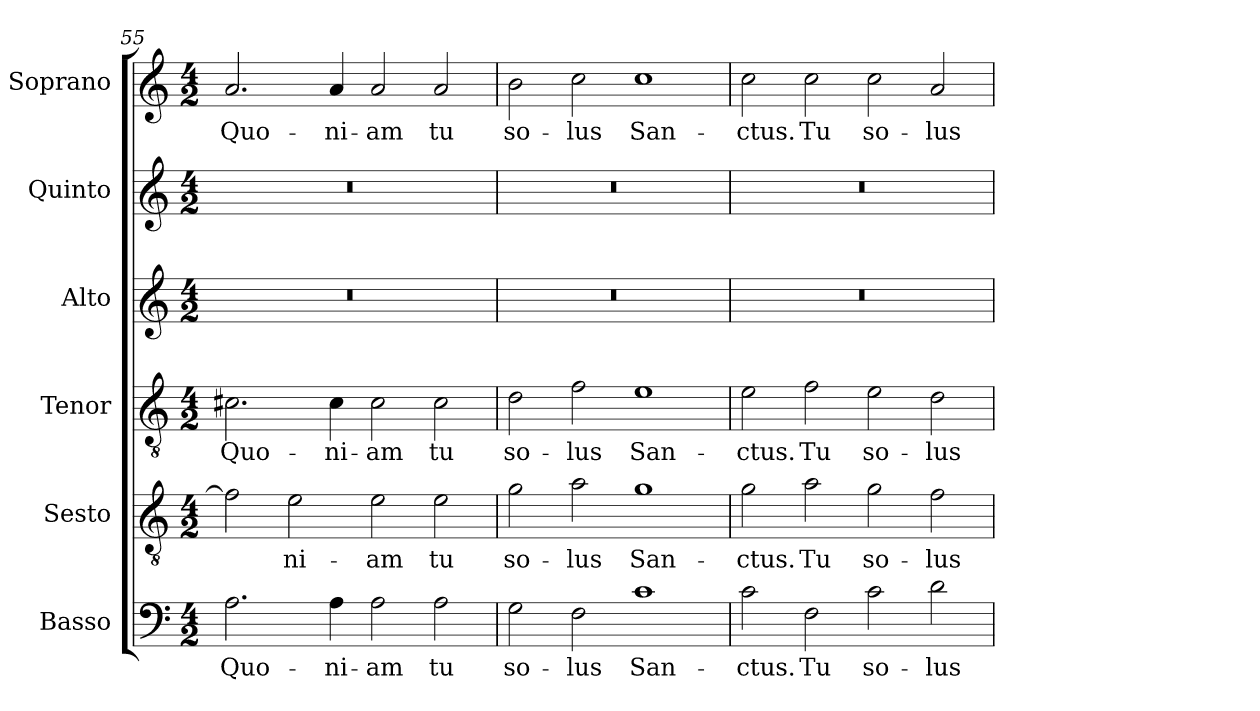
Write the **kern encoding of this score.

**kern	**text	**kern	**text	**kern	**text	**kern	**kern	**kern	**text
*part6	*part6	*part5	*part5	*part4	*part4	*part3	*part2	*part1	*part1
*staff6	*staff6	*staff5	*staff5	*staff4	*staff4	*staff3	*staff2	*staff1	*staff1
*I"Basso	*	*I"Sesto	*	*I"Tenor	*	*I"Alto	*I"Quinto	*I"Soprano	*
*	*	*I'T.	*	*I'T.	*	*I'A.	*	*I'Sop.	*
*clefF4	*	*clefGv2	*	*clefGv2	*	*clefG2	*clefG2	*clefG2	*
*	*	*ITrd7c12	*	*ITrd7c12	*	*	*	*	*
*k[]	*	*k[]	*	*k[]	*	*k[]	*k[]	*k[]	*
*C:	*	*C:	*	*C:	*	*C:	*C:	*C:	*
*M4/2	*	*M4/2	*	*M4/2	*	*M4/2	*M4/2	*M4/2	*
=55	=55	=55	=55	=55	=55	=55	=55	=55	=55
!	!LO:LY:b:color=#000000	!	!	!	!	!	!	!	!
!	!	!	!	!	!LO:LY:b:color=#000000	!LO:N:vis=1	!LO:N:vis=1	!	!
!	!	!	!	!	!	!	!	!	!LO:LY:b:color=#000000
2.Ai\	Quo-	2Fi\]	.	2.C#Xi\	Quo-	0r	0r	2.ai/	Quo-
!	!	!	!LO:LY:b:color=#000000	!	!	!	!	!	!
.	.	2Ei\	-ni-	.	.	.	.	.	.
!	!LO:LY:b:color=#000000	!	!	!	!	!	!	!	!
!	!	!	!	!	!LO:LY:b:color=#000000	!	!	!	!
!	!	!	!	!	!	!	!	!	!LO:LY:b:color=#000000
4Ai\	-ni-	.	.	4C#i\	-ni-	.	.	4ai/	-ni-
!	!LO:LY:b:color=#000000	!	!	!	!	!	!	!	!
!	!	!	!LO:LY:b:color=#000000	!	!	!	!	!	!
!	!	!	!	!	!LO:LY:b:color=#000000	!	!	!	!
!	!	!	!	!	!	!	!	!	!LO:LY:b:color=#000000
2Ai\	-am	2Ei\	-am	2C#i\	-am	.	.	2ai/	-am
!	!LO:LY:b:color=#000000	!	!	!	!	!	!	!	!
!	!	!	!LO:LY:b:color=#000000	!	!	!	!	!	!
!	!	!	!	!	!LO:LY:b:color=#000000	!	!	!	!
!	!	!	!	!	!	!	!	!	!LO:LY:b:color=#000000
2Ai\	tu	2Ei\	tu	2C#i\	tu	.	.	2ai/	tu
!!LO:LB:g=z
=56	=56	=56	=56	=56	=56	=56	=56	=56	=56
!	!LO:LY:b:color=#000000	!	!	!	!	!	!	!	!
!	!	!	!LO:LY:b:color=#000000	!	!	!	!	!	!
!	!	!	!	!	!LO:LY:b:color=#000000	!LO:N:vis=1	!LO:N:vis=1	!	!
!	!	!	!	!	!	!	!	!	!LO:LY:b:color=#000000
2Gi\	so-	2Gi\	so-	2Di\	so-	0r	0r	2bi\	so-
!	!LO:LY:b:color=#000000	!	!	!	!	!	!	!	!
!	!	!	!LO:LY:b:color=#000000	!	!	!	!	!	!
!	!	!	!	!	!LO:LY:b:color=#000000	!	!	!	!
!	!	!	!	!	!	!	!	!	!LO:LY:b:color=#000000
2Fi\	-lus	2Ai\	-lus	2Fi\	-lus	.	.	2cci\	-lus
!	!LO:LY:b:color=#000000	!	!	!	!	!	!	!	!
!	!	!	!LO:LY:b:color=#000000	!	!	!	!	!	!
!	!	!	!	!	!LO:LY:b:color=#000000	!	!	!	!
!	!	!	!	!	!	!	!	!	!LO:LY:b:color=#000000
1ci	San-	1Gi	San-	1Ei	San-	.	.	1cci	San-
=57	=57	=57	=57	=57	=57	=57	=57	=57	=57
!	!LO:LY:b:color=#000000	!	!	!	!	!	!	!	!
!	!	!	!LO:LY:b:color=#000000	!	!	!	!	!	!
!	!	!	!	!	!LO:LY:b:color=#000000	!LO:N:vis=1	!LO:N:vis=1	!	!
!	!	!	!	!	!	!	!	!	!LO:LY:b:color=#000000
2ci\	-ctus.	2Gi\	-ctus.	2Ei\	-ctus.	0r	0r	2cci\	-ctus.
!	!LO:LY:b:color=#000000	!	!	!	!	!	!	!	!
!	!	!	!LO:LY:b:color=#000000	!	!	!	!	!	!
!	!	!	!	!	!LO:LY:b:color=#000000	!	!	!	!
!	!	!	!	!	!	!	!	!	!LO:LY:b:color=#000000
2Fi\	Tu	2Ai\	Tu	2Fi\	Tu	.	.	2cci\	Tu
!	!LO:LY:b:color=#000000	!	!	!	!	!	!	!	!
!	!	!	!LO:LY:b:color=#000000	!	!	!	!	!	!
!	!	!	!	!	!LO:LY:b:color=#000000	!	!	!	!
!	!	!	!	!	!	!	!	!	!LO:LY:b:color=#000000
2ci\	so-	2Gi\	so-	2Ei\	so-	.	.	2cci\	so-
!	!LO:LY:b:color=#000000	!	!	!	!	!	!	!	!
!	!	!	!LO:LY:b:color=#000000	!	!	!	!	!	!
!	!	!	!	!	!LO:LY:b:color=#000000	!	!	!	!
!	!	!	!	!	!	!	!	!	!LO:LY:b:color=#000000
2di\	-lus	2Fi\	-lus	2Di\	-lus	.	.	2ai/	-lus
=	=	=	=	=	=	=	=	=	=
*-	*-	*-	*-	*-	*-	*-	*-	*-	*-
